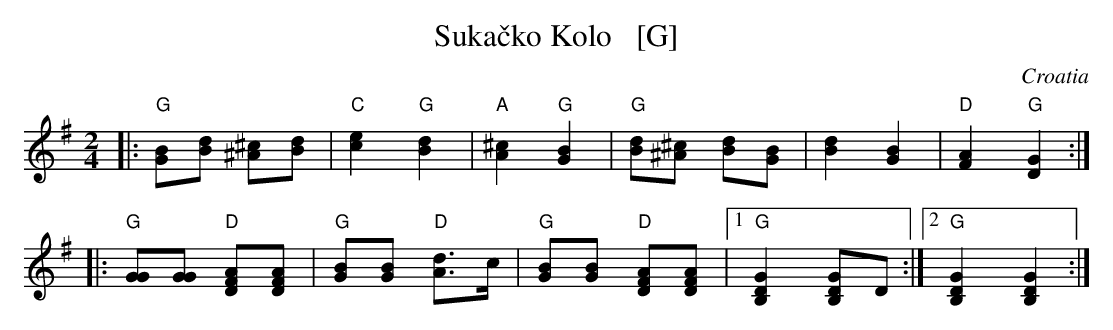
X:1
T: Suka\vcko Kolo   [G]
O: Croatia
M: 2/4
L: 1/8
K: G
|:\
"G"[BG][dB] [^c^A][dB] | "C"[e2c2] "G"[d2B2] | "A"[^c2A2] "G"[B2G2] |\
"G"[dB][^c^A] [dB][BG] | [d2B2] [B2G2] | "D"[A2F2] "G"[G2D2] :|
|:\
"G"[GG][GG] "D"[AFD][AFD] | "G"[BG][BG] "D"[dA]>c |\
"G"[BG][BG] "D"[AFD][AFD] |1 "G"[G2D2B,2] [GDB,]D :|2 "G"[G2D2B,2] [G2D2B,2] :|
